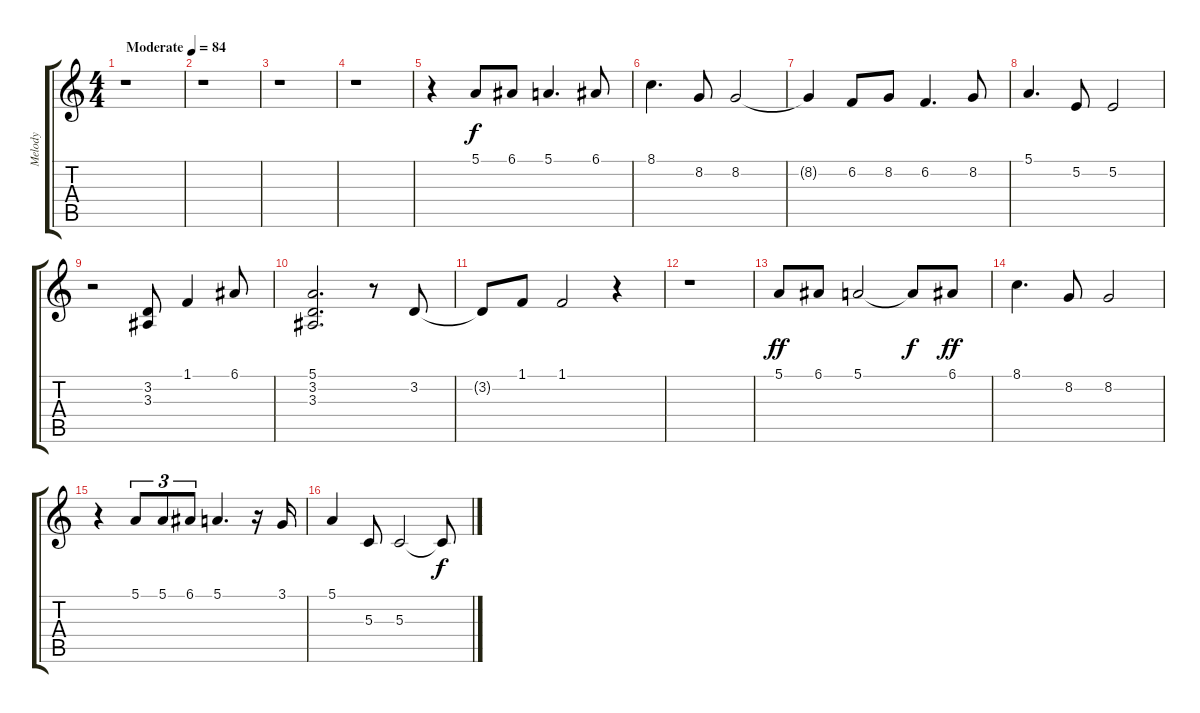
\track ("Melody" "Melody") {instrument frenchhorn}
\staff {score tabs}
\tuning (E4 B3 G3 D3 A2 E2) {hide}
\ts (4 4)
\tempo (84 "Moderate")
\clef g2
\ks c
r.1{dy f instrument frenchhorn} |
r.1 |
r.1 |
r.1 |
r.4 5.1.8 6.1.8 5.1.4{d} 6.1.8 |
8.1.4{d} 8.2.8 8.2.2 |
8.2{t}.4 6.2.8 8.2.8 6.2.4{d} 8.2.8 |
5.1.4{d} 5.2.8 5.2.2 |
r.2 (3.2 3.3).8 1.1.4 6.1.8 |
(5.1 3.2 3.3).2{d} r.8 3.2.8 |
3.2{t}.8 1.1.8 1.1.2 r.4 |
r.1 |
5.1.8{dy ff} 6.1.8 5.1.2 5.1{t}.8{dy f} 6.1.8{dy ff} |
8.1.4{d} 8.2.8 8.2.2 |
r.4 5.1.8{tu (3 2)} 5.1.8{tu (3 2)} 6.1.8{tu (3 2)} 5.1.4{d} r.16 3.1.16 |
5.1.4 5.3.8 5.3.2 5.3{t}.8{dy f}
